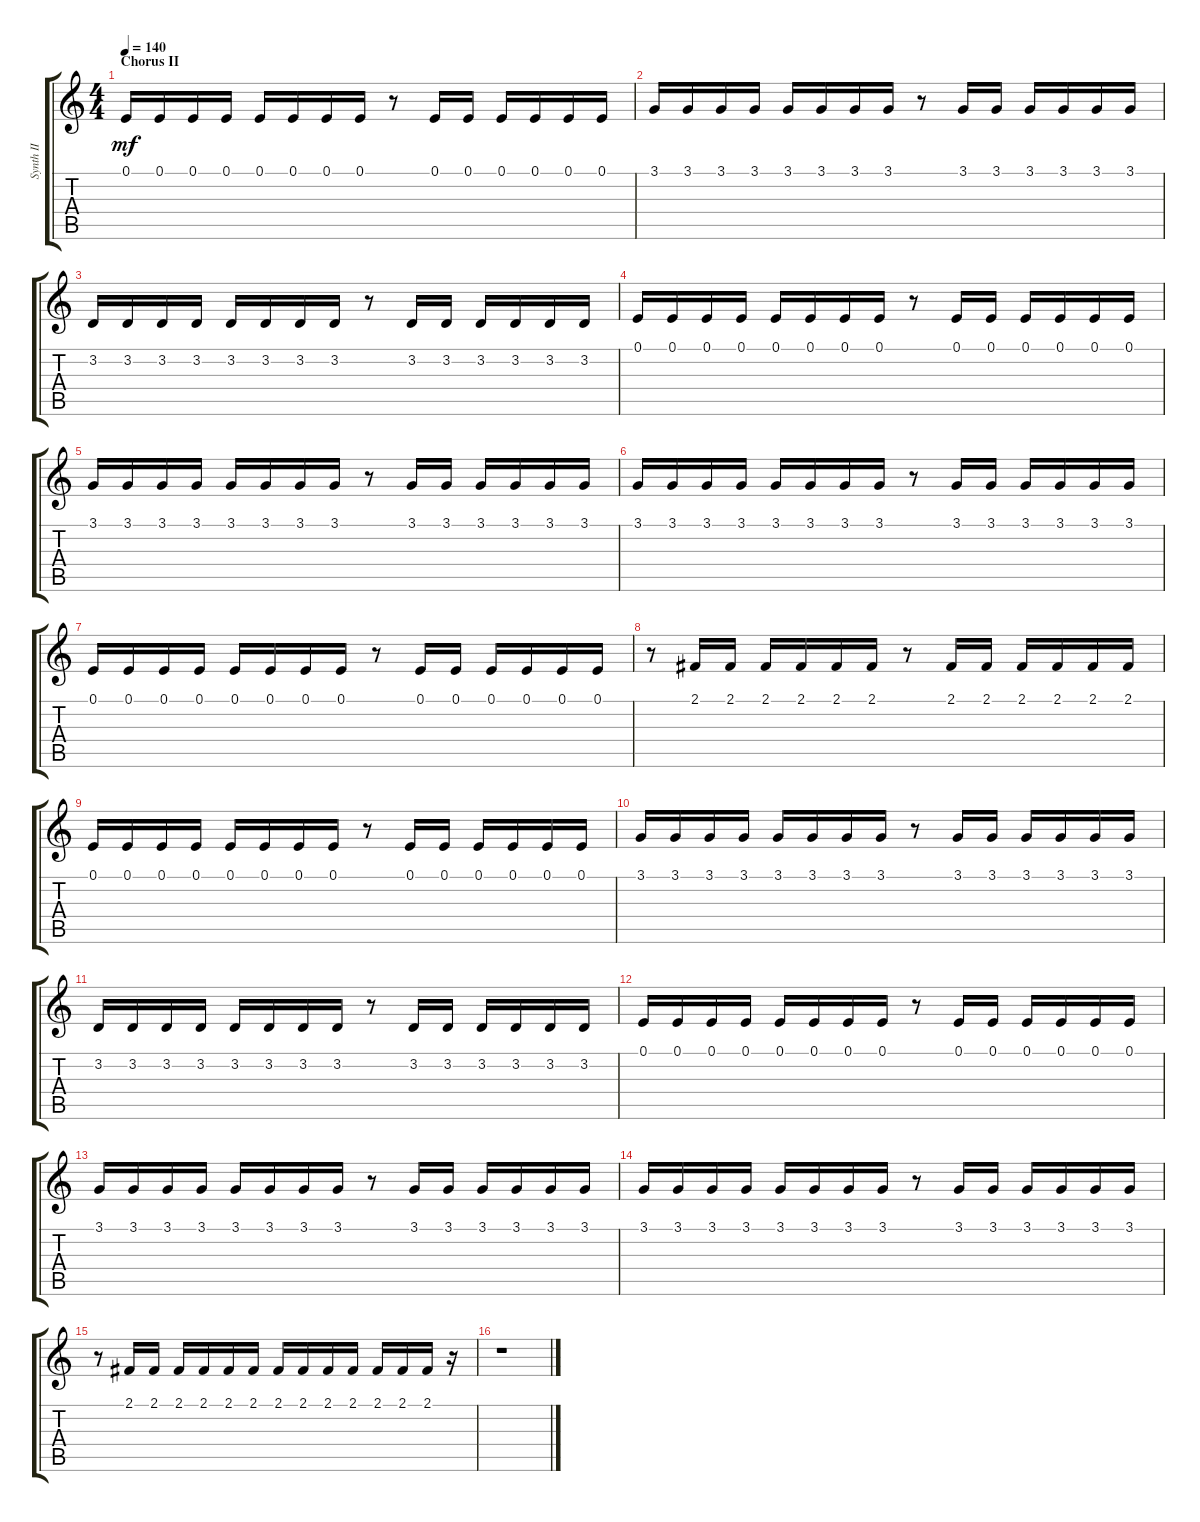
\track ("Synth II" "Synth II") {instrument lead8bassandlead}
\staff {score tabs}
\tuning (E4 B3 G3 D3 A2 E2) {hide}
\ts (4 4)
\section ("" "Chorus II")
\tempo 140
\clef g2
\ks c
0.1.16{dy mf} 0.1.16 0.1.16 0.1.16 0.1.16 0.1.16 0.1.16 0.1.16 r.8 0.1.16 0.1.16 0.1.16 0.1.16 0.1.16 0.1.16 |
3.1.16 3.1.16 3.1.16 3.1.16 3.1.16 3.1.16 3.1.16 3.1.16 r.8 3.1.16 3.1.16 3.1.16 3.1.16 3.1.16 3.1.16 |
3.2.16 3.2.16 3.2.16 3.2.16 3.2.16 3.2.16 3.2.16 3.2.16 r.8 3.2.16 3.2.16 3.2.16 3.2.16 3.2.16 3.2.16 |
0.1.16 0.1.16 0.1.16 0.1.16 0.1.16 0.1.16 0.1.16 0.1.16 r.8 0.1.16 0.1.16 0.1.16 0.1.16 0.1.16 0.1.16 |
3.1.16 3.1.16 3.1.16 3.1.16 3.1.16 3.1.16 3.1.16 3.1.16 r.8 3.1.16 3.1.16 3.1.16 3.1.16 3.1.16 3.1.16 |
3.1.16 3.1.16 3.1.16 3.1.16 3.1.16 3.1.16 3.1.16 3.1.16 r.8 3.1.16 3.1.16 3.1.16 3.1.16 3.1.16 3.1.16 |
0.1.16 0.1.16 0.1.16 0.1.16 0.1.16 0.1.16 0.1.16 0.1.16 r.8 0.1.16 0.1.16 0.1.16 0.1.16 0.1.16 0.1.16 |
r.8 2.1.16 2.1.16 2.1.16 2.1.16 2.1.16 2.1.16 r.8 2.1.16 2.1.16 2.1.16 2.1.16 2.1.16 2.1.16 |
0.1.16 0.1.16 0.1.16 0.1.16 0.1.16 0.1.16 0.1.16 0.1.16 r.8 0.1.16 0.1.16 0.1.16 0.1.16 0.1.16 0.1.16 |
3.1.16 3.1.16 3.1.16 3.1.16 3.1.16 3.1.16 3.1.16 3.1.16 r.8 3.1.16 3.1.16 3.1.16 3.1.16 3.1.16 3.1.16 |
3.2.16 3.2.16 3.2.16 3.2.16 3.2.16 3.2.16 3.2.16 3.2.16 r.8 3.2.16 3.2.16 3.2.16 3.2.16 3.2.16 3.2.16 |
0.1.16 0.1.16 0.1.16 0.1.16 0.1.16 0.1.16 0.1.16 0.1.16 r.8 0.1.16 0.1.16 0.1.16 0.1.16 0.1.16 0.1.16 |
3.1.16 3.1.16 3.1.16 3.1.16 3.1.16 3.1.16 3.1.16 3.1.16 r.8 3.1.16 3.1.16 3.1.16 3.1.16 3.1.16 3.1.16 |
3.1.16 3.1.16 3.1.16 3.1.16 3.1.16 3.1.16 3.1.16 3.1.16 r.8 3.1.16 3.1.16 3.1.16 3.1.16 3.1.16 3.1.16 |
r.8 2.1.16 2.1.16 2.1.16 2.1.16 2.1.16 2.1.16 2.1.16 2.1.16 2.1.16 2.1.16 2.1.16 2.1.16 2.1.16 r.16 |
r.1
